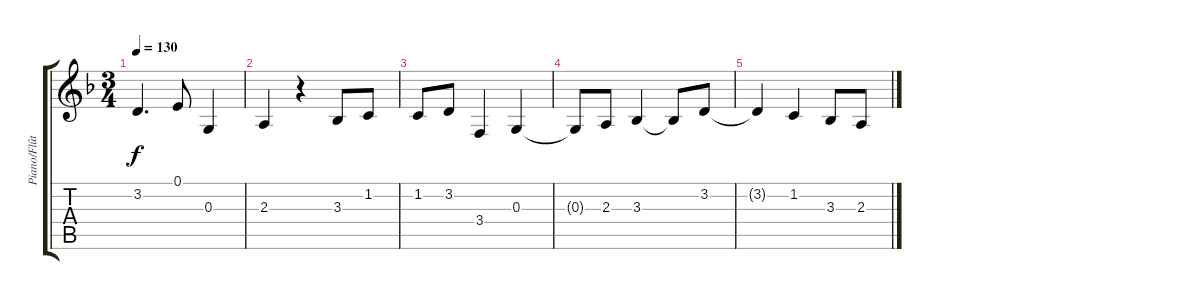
\track ("Piano/Flûte à bec/Guitare" "Piano/Flût") {instrument acousticgrandpiano}
\staff {score tabs}
\tuning (E4 B3 G3 D3 A2 E2) {hide}
\ts (3 4)
\tempo 130
\clef g2
\ks dminor
3.2.4{d dy f} 0.1.8 0.3.4 |
2.3.4 r.4 3.3.8 1.2.8 |
1.2.8 3.2.8 3.4.4 0.3.4 |
0.3{t}.8 2.3.8 3.3.4 3.3{t}.8 3.2.8 |
3.2{t}.4 1.2.4 3.3.8 2.3.8
